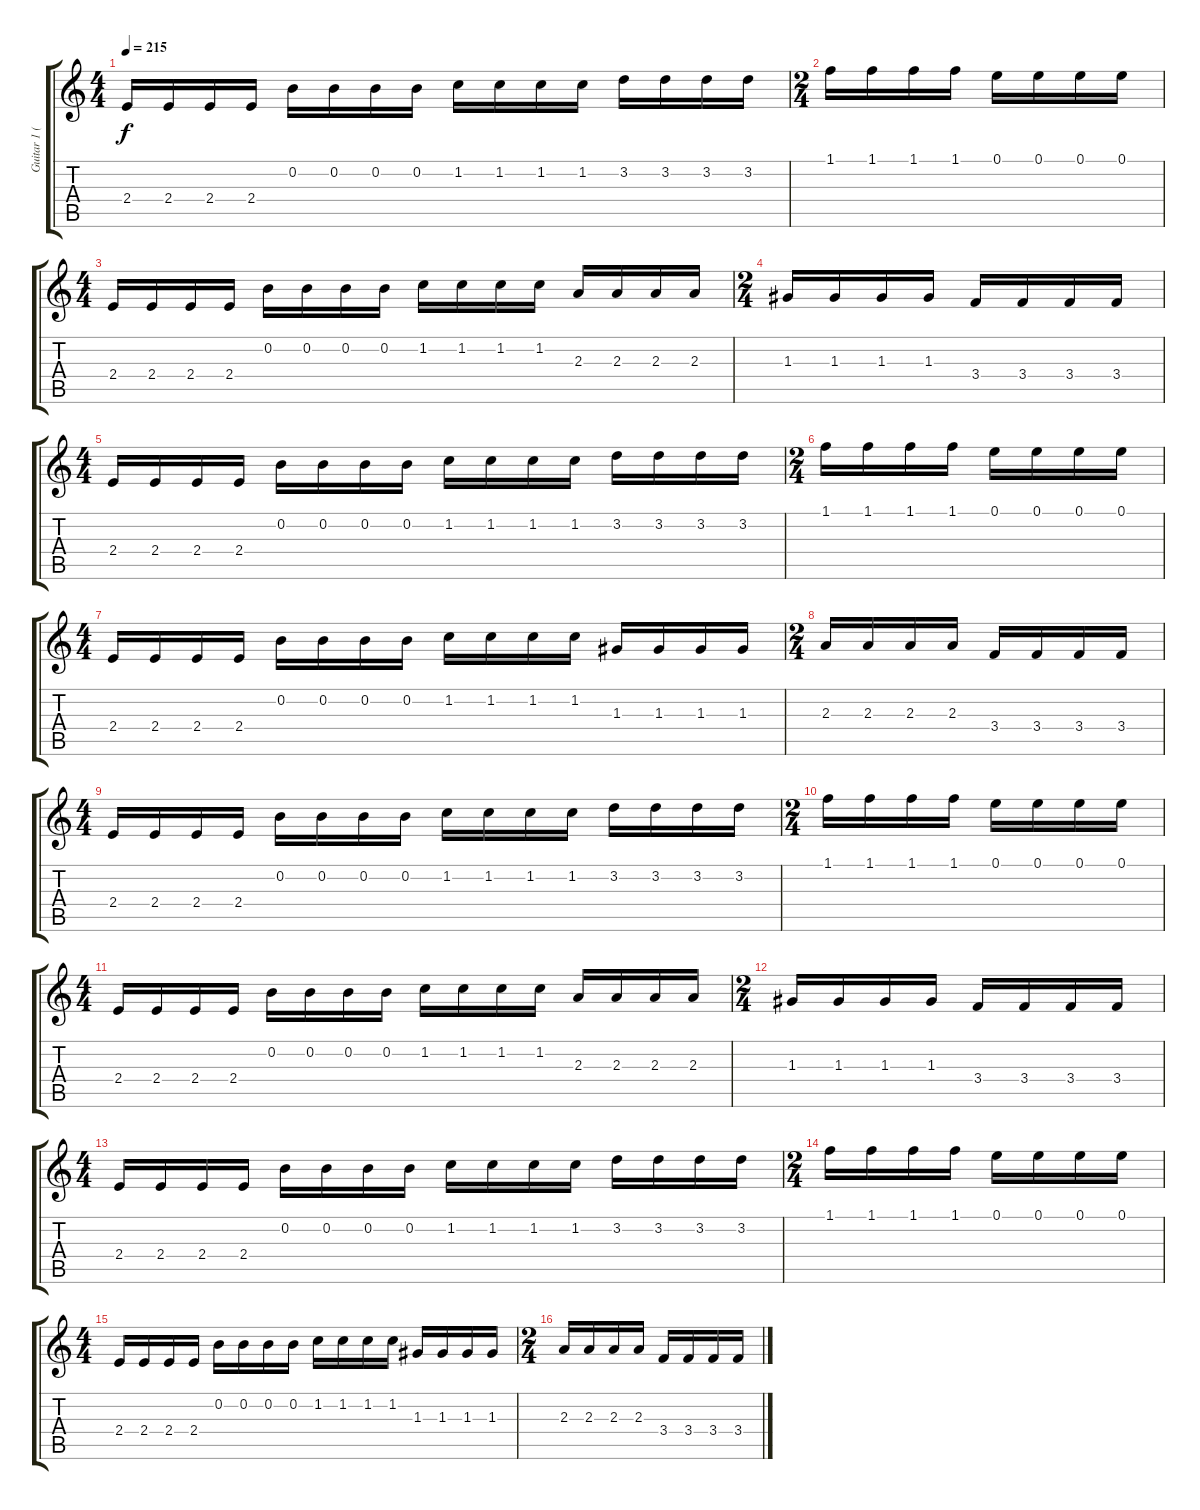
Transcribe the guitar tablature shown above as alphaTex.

\track ("Guitar 1 (Shagrath)" "Guitar 1 (") {instrument distortionguitar}
\staff {score tabs}
\tuning (E4 B3 G3 D3 A2 E2) {hide}
\ts (4 4)
\tempo 215
\clef g2
\ks c
2.4.16{dy f} 2.4.16 2.4.16 2.4.16 0.2.16 0.2.16 0.2.16 0.2.16 1.2.16 1.2.16 1.2.16 1.2.16 3.2.16 3.2.16 3.2.16 3.2.16 |
\ts (2 4)
1.1.16 1.1.16 1.1.16 1.1.16 0.1.16 0.1.16 0.1.16 0.1.16 |
\ts (4 4)
2.4.16 2.4.16 2.4.16 2.4.16 0.2.16 0.2.16 0.2.16 0.2.16 1.2.16 1.2.16 1.2.16 1.2.16 2.3.16 2.3.16 2.3.16 2.3.16 |
\ts (2 4)
1.3.16 1.3.16 1.3.16 1.3.16 3.4.16 3.4.16 3.4.16 3.4.16 |
\ts (4 4)
2.4.16 2.4.16 2.4.16 2.4.16 0.2.16 0.2.16 0.2.16 0.2.16 1.2.16 1.2.16 1.2.16 1.2.16 3.2.16 3.2.16 3.2.16 3.2.16 |
\ts (2 4)
1.1.16 1.1.16 1.1.16 1.1.16 0.1.16 0.1.16 0.1.16 0.1.16 |
\ts (4 4)
2.4.16 2.4.16 2.4.16 2.4.16 0.2.16 0.2.16 0.2.16 0.2.16 1.2.16 1.2.16 1.2.16 1.2.16 1.3.16 1.3.16 1.3.16 1.3.16 |
\ts (2 4)
2.3.16 2.3.16 2.3.16 2.3.16 3.4.16 3.4.16 3.4.16 3.4.16 |
\ts (4 4)
2.4.16 2.4.16 2.4.16 2.4.16 0.2.16 0.2.16 0.2.16 0.2.16 1.2.16 1.2.16 1.2.16 1.2.16 3.2.16 3.2.16 3.2.16 3.2.16 |
\ts (2 4)
1.1.16 1.1.16 1.1.16 1.1.16 0.1.16 0.1.16 0.1.16 0.1.16 |
\ts (4 4)
2.4.16 2.4.16 2.4.16 2.4.16 0.2.16 0.2.16 0.2.16 0.2.16 1.2.16 1.2.16 1.2.16 1.2.16 2.3.16 2.3.16 2.3.16 2.3.16 |
\ts (2 4)
1.3.16 1.3.16 1.3.16 1.3.16 3.4.16 3.4.16 3.4.16 3.4.16 |
\ts (4 4)
2.4.16 2.4.16 2.4.16 2.4.16 0.2.16 0.2.16 0.2.16 0.2.16 1.2.16 1.2.16 1.2.16 1.2.16 3.2.16 3.2.16 3.2.16 3.2.16 |
\ts (2 4)
1.1.16 1.1.16 1.1.16 1.1.16 0.1.16 0.1.16 0.1.16 0.1.16 |
\ts (4 4)
2.4.16 2.4.16 2.4.16 2.4.16 0.2.16 0.2.16 0.2.16 0.2.16 1.2.16 1.2.16 1.2.16 1.2.16 1.3.16 1.3.16 1.3.16 1.3.16 |
\ts (2 4)
2.3.16 2.3.16 2.3.16 2.3.16 3.4.16 3.4.16 3.4.16 3.4.16
